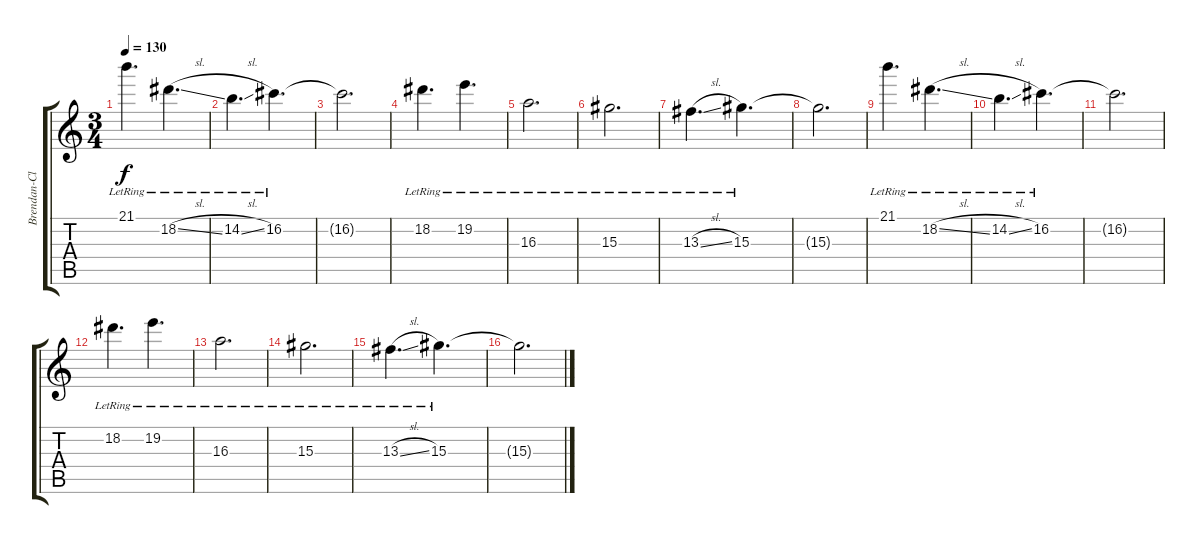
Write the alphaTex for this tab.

\track ("Brendan-Clean" "Brendan-Cl") {instrument electricguitarjazz}
\staff {score tabs}
\tuning (D4 A3 F3 C3 G2 D2) {hide}
\ts (3 4)
\tempo 130
\clef g2
\ks c
21.1{lr}.4{d dy f instrument electricguitarjazz} 18.2{sl lr}.4{d} |
14.2{sl lr}.4{d} 16.2{lr}.4{d} |
16.2{t}.2{d} |
18.2{lr}.4{d} 19.2{lr}.4{d} |
16.3{lr}.2{d} |
15.3{lr}.2{d} |
13.3{sl lr}.4{d} 15.3{lr}.4{d} |
15.3{t}.2{d} |
21.1{lr}.4{d} 18.2{sl lr}.4{d} |
14.2{sl lr}.4{d} 16.2{lr}.4{d} |
16.2{t}.2{d} |
18.2{lr}.4{d} 19.2{lr}.4{d} |
16.3{lr}.2{d} |
15.3{lr}.2{d} |
13.3{sl lr}.4{d} 15.3{lr}.4{d} |
15.3{t}.2{d}
